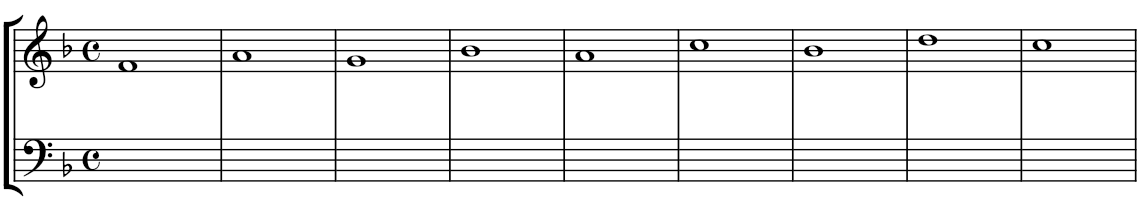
**kern	**kern
*part1	*part1
*staff2	*staff1
*I"Piano	*
*I'Pno.	*
*clefF4	*clefG2
*k[b-]	*k[b-]
*M4/4	*M4/4
*met(c)	*met(c)
=1	=1
1ryy	1f
=2	=2
1ryy	1a
=3	=3
1ryy	1g
=4	=4
1ryy	1b-
=5	=5
1ryy	1a
=6	=6
1ryy	1cc
=7	=7
1ryy	1b-
=8	=8
1ryy	1dd
=9	=9
1ryy	1cc
=	=
*-	*-
